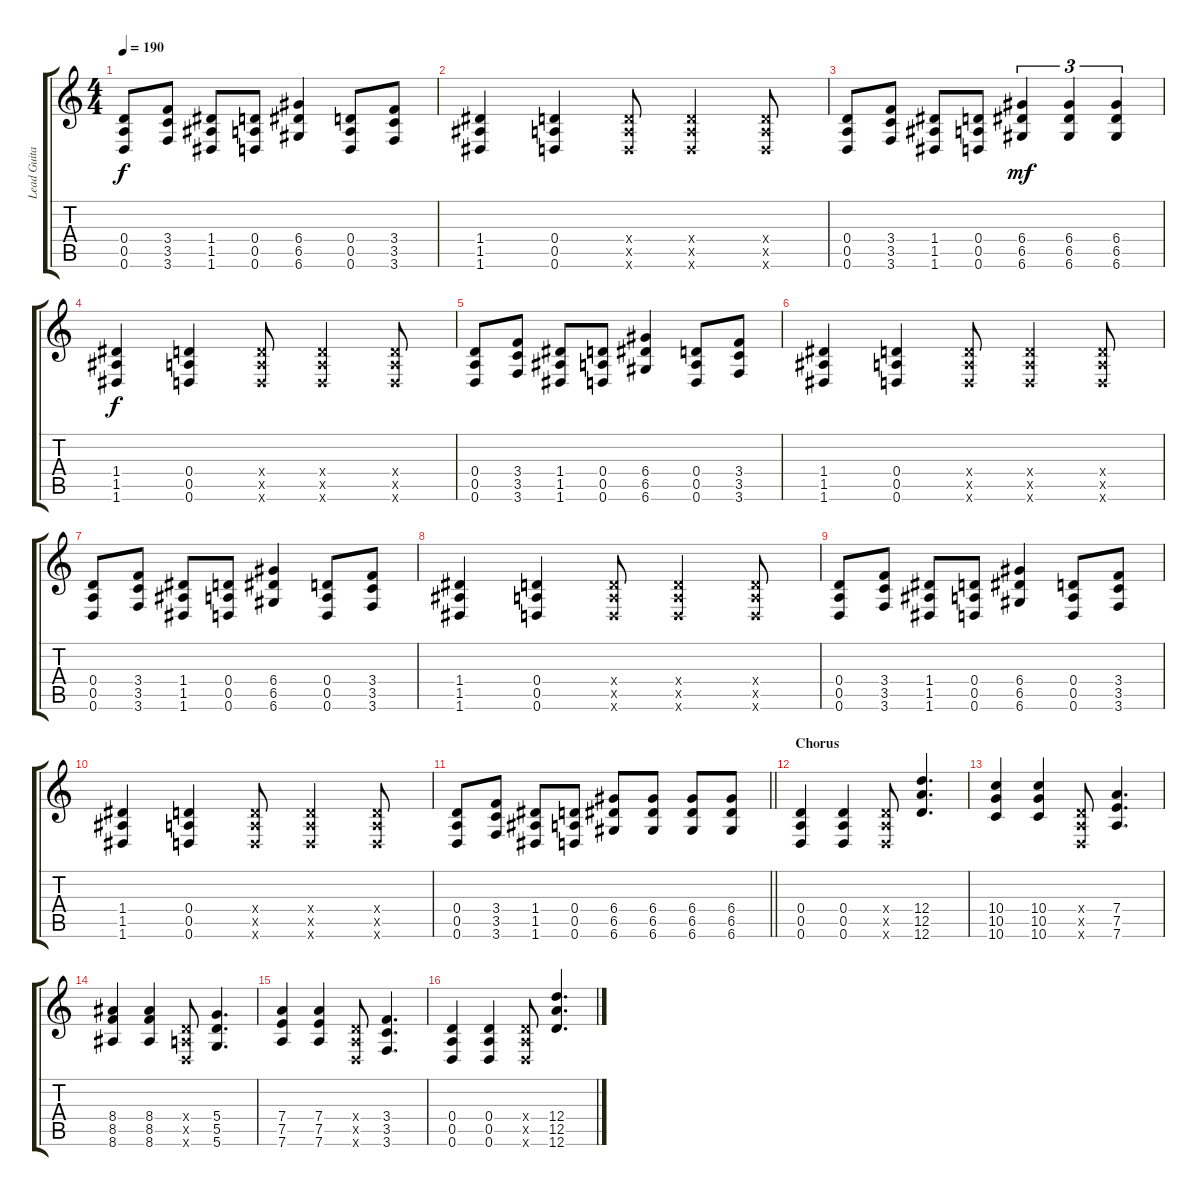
\track ("Lead Guitar - Brad Delson" "Lead Guita") {instrument overdrivenguitar}
\staff {score tabs}
\tuning (E4 B3 G3 D3 A2 D2) {hide}
\ts (4 4)
\tempo 190
\clef g2
\ks c
(0.4 0.5 0.6).8{dy f} (3.4 3.5 3.6).8 (1.4 1.5 1.6).8 (0.4 0.5 0.6).8 (6.4 6.5 6.6).4 (0.4 0.5 0.6).8 (3.4 3.5 3.6).8 |
(1.4 1.5 1.6).4 (0.4 0.5 0.6).4 (0.4{x} 0.5{x} 0.6{x}).8 (0.4{x} 0.5{x} 0.6{x}).4 (0.4{x} 0.5{x} 0.6{x}).8 |
(0.4 0.5 0.6).8 (3.4 3.5 3.6).8 (1.4 1.5 1.6).8 (0.4 0.5 0.6).8 (6.4 6.5 6.6).4{tu (3 2) dy mf} (6.4 6.5 6.6).4{tu (3 2)} (6.4 6.5 6.6).4{tu (3 2)} |
(1.4 1.5 1.6).4{dy f} (0.4 0.5 0.6).4 (0.4{x} 0.5{x} 0.6{x}).8 (0.4{x} 0.5{x} 0.6{x}).4 (0.4{x} 0.5{x} 0.6{x}).8 |
(0.4 0.5 0.6).8 (3.4 3.5 3.6).8 (1.4 1.5 1.6).8 (0.4 0.5 0.6).8 (6.4 6.5 6.6).4 (0.4 0.5 0.6).8 (3.4 3.5 3.6).8 |
(1.4 1.5 1.6).4 (0.4 0.5 0.6).4 (0.4{x} 0.5{x} 0.6{x}).8 (0.4{x} 0.5{x} 0.6{x}).4 (0.4{x} 0.5{x} 0.6{x}).8 |
(0.4 0.5 0.6).8 (3.4 3.5 3.6).8 (1.4 1.5 1.6).8 (0.4 0.5 0.6).8 (6.4 6.5 6.6).4 (0.4 0.5 0.6).8 (3.4 3.5 3.6).8 |
(1.4 1.5 1.6).4 (0.4 0.5 0.6).4 (0.4{x} 0.5{x} 0.6{x}).8 (0.4{x} 0.5{x} 0.6{x}).4 (0.4{x} 0.5{x} 0.6{x}).8 |
(0.4 0.5 0.6).8 (3.4 3.5 3.6).8 (1.4 1.5 1.6).8 (0.4 0.5 0.6).8 (6.4 6.5 6.6).4 (0.4 0.5 0.6).8 (3.4 3.5 3.6).8 |
(1.4 1.5 1.6).4 (0.4 0.5 0.6).4 (0.4{x} 0.5{x} 0.6{x}).8 (0.4{x} 0.5{x} 0.6{x}).4 (0.4{x} 0.5{x} 0.6{x}).8 |
\barLineRight lightlight
(0.4 0.5 0.6).8 (3.4 3.5 3.6).8 (1.4 1.5 1.6).8 (0.4 0.5 0.6).8 (6.4 6.5 6.6).8 (6.4 6.5 6.6).8 (6.4 6.5 6.6).8 (6.4 6.5 6.6).8 |
\section ("" "Chorus")
(0.4 0.5 0.6).4 (0.4 0.5 0.6).4 (0.4{x} 0.5{x} 0.6{x}).8 (12.4 12.5 12.6).4{d} |
(10.4 10.5 10.6).4 (10.4 10.5 10.6).4 (0.4{x} 0.5{x} 0.6{x}).8 (7.4 7.5 7.6).4{d} |
(8.4 8.5 8.6).4 (8.4 8.5 8.6).4 (0.4{x} 0.5{x} 0.6{x}).8 (5.4 5.5 5.6).4{d} |
(7.4 7.5 7.6).4 (7.4 7.5 7.6).4 (0.4{x} 0.5{x} 0.6{x}).8 (3.4 3.5 3.6).4{d} |
(0.4 0.5 0.6).4 (0.4 0.5 0.6).4 (0.4{x} 0.5{x} 0.6{x}).8 (12.4 12.5 12.6).4{d}
